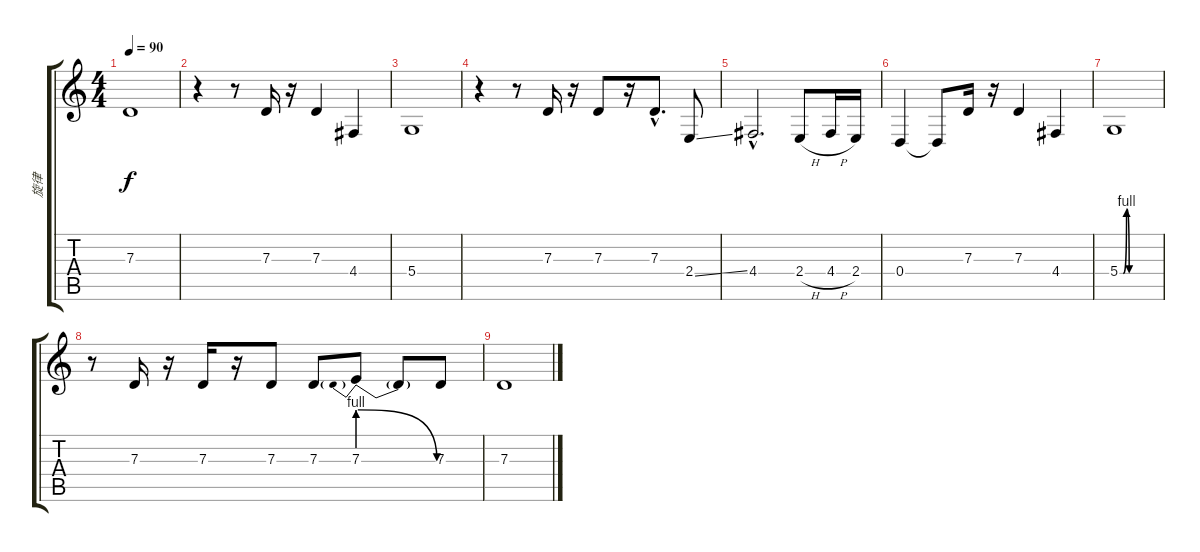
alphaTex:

\track ("旋律" "旋律") {instrument choiraahs}
\staff {score tabs}
\tuning (E4 B3 G3 D3 A2 E2) {hide}
\ts (4 4)
\tempo 90
\clef g2
\ks c
7.3.1{dy f} |
r.4 r.8 7.3.16 r.16 7.3.4 4.4.4 |
5.4.1 |
r.4 r.8 7.3.16 r.16 7.3.8 r.16 7.3{hac}.8{d} 2.4{ss}.8 |
4.4{hac}.2{d} 2.4{h}.8 4.4{h}.16 2.4.16 |
0.4.4 0.4{t}.8 7.3.16 r.16 7.3.4 4.4.4 |
5.4{be (custom 0 0 5 0 10 4 14 0 60 0)}.1 |
r.8 7.3.16 r.16 7.3.16 r.16 7.3.8 7.3.8 7.3{be (prebendrelease 0 4 60 0)}.8 7.3{t}.8 7.3.8 |
7.3.1
